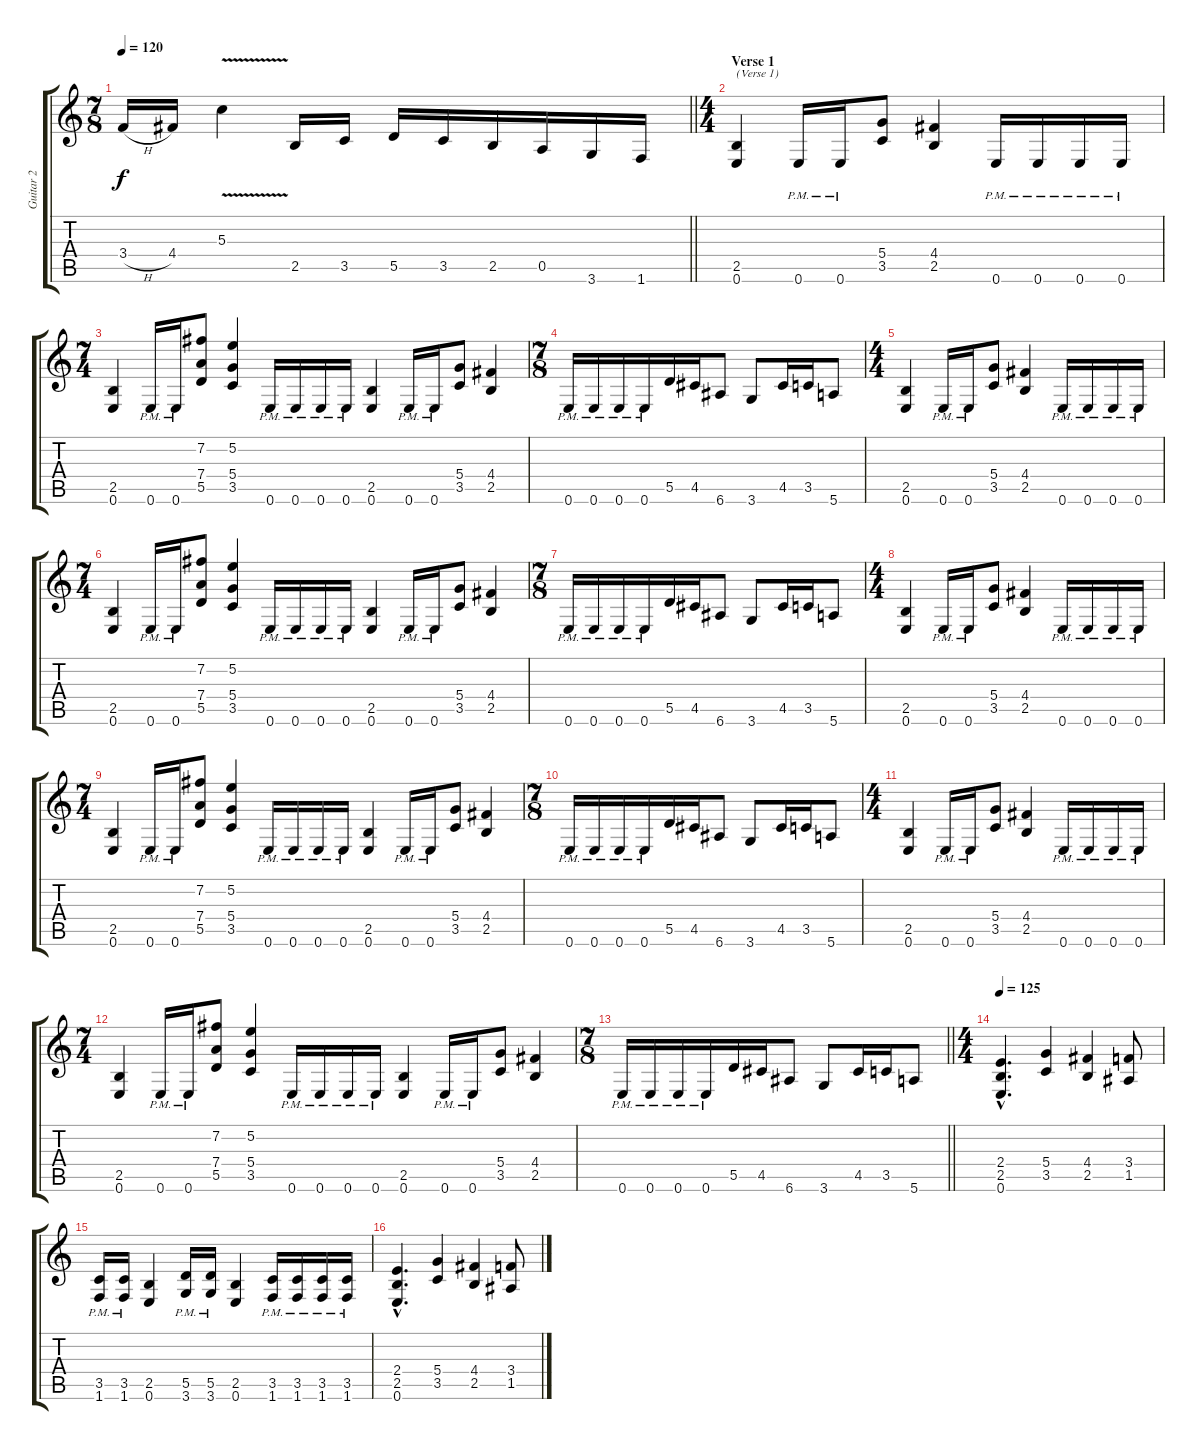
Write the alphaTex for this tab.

\track ("Guitar 2" "Guitar 2") {instrument distortionguitar}
\staff {score tabs}
\tuning (E4 B3 G3 D3 A2 E2) {hide}
\ts (7 8)
\tempo 120
\clef g2
\barLineRight lightlight
\ks c
3.4{h}.16{dy f} 4.4.16 5.3{v}.4 2.5.16 3.5.16 5.5.16 3.5.16 2.5.16 0.5.16 3.6.16 1.6.16 |
\ts (4 4)
\section ("" "Verse 1")
(2.5 0.6).4{txt "(Verse 1)"} 0.6{pm}.16 0.6{pm}.16 (5.4 3.5).8 (4.4 2.5).4 0.6{pm}.16 0.6{pm}.16 0.6{pm}.16 0.6{pm}.16 |
\ts (7 4)
(2.5 0.6).4 0.6{pm}.16 0.6{pm}.16 (7.2 7.4 5.5).8 (5.2 5.4 3.5).4 0.6{pm}.16 0.6{pm}.16 0.6{pm}.16 0.6{pm}.16 (2.5 0.6).4 0.6{pm}.16 0.6{pm}.16 (5.4 3.5).8 (4.4 2.5).4 |
\ts (7 8)
0.6{pm}.16 0.6{pm}.16 0.6{pm}.16 0.6{pm}.16 5.5.16 4.5.16 6.6.8 3.6.8 4.5.16 3.5.16 5.6.8 |
\ts (4 4)
(2.5 0.6).4 0.6{pm}.16 0.6{pm}.16 (5.4 3.5).8 (4.4 2.5).4 0.6{pm}.16 0.6{pm}.16 0.6{pm}.16 0.6{pm}.16 |
\ts (7 4)
(2.5 0.6).4 0.6{pm}.16 0.6{pm}.16 (7.2 7.4 5.5).8 (5.2 5.4 3.5).4 0.6{pm}.16 0.6{pm}.16 0.6{pm}.16 0.6{pm}.16 (2.5 0.6).4 0.6{pm}.16 0.6{pm}.16 (5.4 3.5).8 (4.4 2.5).4 |
\ts (7 8)
0.6{pm}.16 0.6{pm}.16 0.6{pm}.16 0.6{pm}.16 5.5.16 4.5.16 6.6.8 3.6.8 4.5.16 3.5.16 5.6.8 |
\ts (4 4)
(2.5 0.6).4 0.6{pm}.16 0.6{pm}.16 (5.4 3.5).8 (4.4 2.5).4 0.6{pm}.16 0.6{pm}.16 0.6{pm}.16 0.6{pm}.16 |
\ts (7 4)
(2.5 0.6).4 0.6{pm}.16 0.6{pm}.16 (7.2 7.4 5.5).8 (5.2 5.4 3.5).4 0.6{pm}.16 0.6{pm}.16 0.6{pm}.16 0.6{pm}.16 (2.5 0.6).4 0.6{pm}.16 0.6{pm}.16 (5.4 3.5).8 (4.4 2.5).4 |
\ts (7 8)
0.6{pm}.16 0.6{pm}.16 0.6{pm}.16 0.6{pm}.16 5.5.16 4.5.16 6.6.8 3.6.8 4.5.16 3.5.16 5.6.8 |
\ts (4 4)
(2.5 0.6).4 0.6{pm}.16 0.6{pm}.16 (5.4 3.5).8 (4.4 2.5).4 0.6{pm}.16 0.6{pm}.16 0.6{pm}.16 0.6{pm}.16 |
\ts (7 4)
(2.5 0.6).4 0.6{pm}.16 0.6{pm}.16 (7.2 7.4 5.5).8 (5.2 5.4 3.5).4 0.6{pm}.16 0.6{pm}.16 0.6{pm}.16 0.6{pm}.16 (2.5 0.6).4 0.6{pm}.16 0.6{pm}.16 (5.4 3.5).8 (4.4 2.5).4 |
\ts (7 8)
\barLineRight lightlight
0.6{pm}.16 0.6{pm}.16 0.6{pm}.16 0.6{pm}.16 5.5.16 4.5.16 6.6.8 3.6.8 4.5.16 3.5.16 5.6.8 |
\ts (4 4)
\tempo 125
(2.4{hac} 2.5{hac} 0.6{hac}).4{d} (5.4 3.5).4 (4.4 2.5).4 (3.4 1.5).8 |
(3.5 1.6{pm}).16 (3.5 1.6{pm}).16 (2.5 0.6).4 (5.5 3.6{pm}).16 (5.5 3.6{pm}).16 (2.5 0.6).4 (3.5 1.6{pm}).16 (3.5 1.6{pm}).16 (3.5 1.6{pm}).16 (3.5 1.6{pm}).16 |
(2.4{hac} 2.5{hac} 0.6{hac}).4{d} (5.4 3.5).4 (4.4 2.5).4 (3.4 1.5).8
